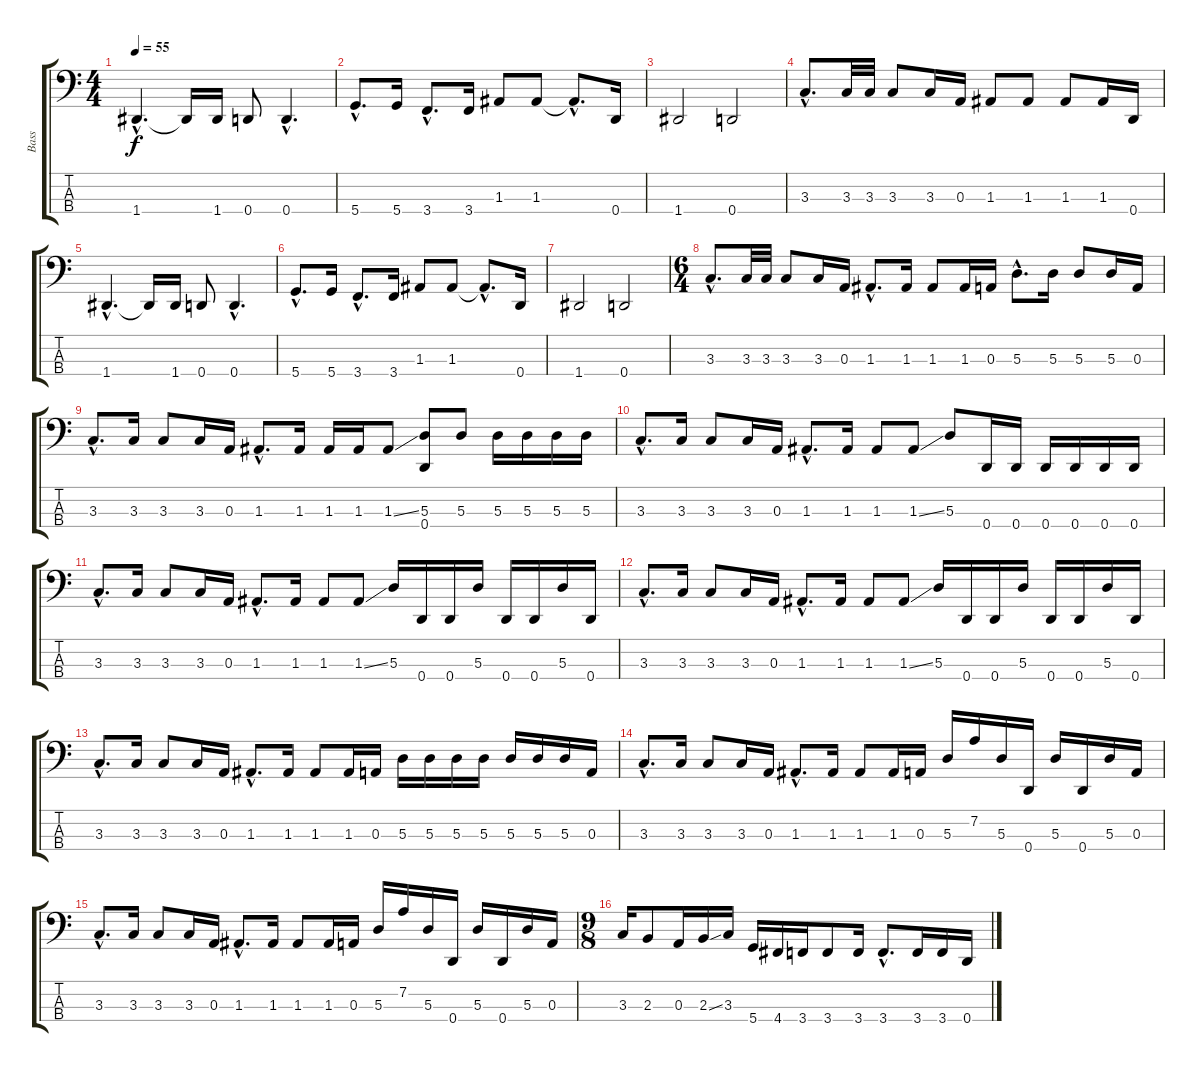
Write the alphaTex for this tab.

\track ("Bass" "Bass") {instrument electricbasspick}
\staff {score tabs}
\tuning (G2 D2 A1 D1) {hide}
\ts (4 4)
\tempo 55
\clef f4
\ks c
1.4{hac}.4{d dy f} 1.4{t}.16 1.4.16 0.4.8 0.4{hac}.4{d} |
5.4{hac}.8{d} 5.4.16 3.4{hac}.8{d} 3.4.16 1.3.8 1.3.8 1.3{hac t}.8{d} 0.4.16 |
1.4.2 0.4.2 |
3.3{hac}.8{d} 3.3.32 3.3.32 3.3.8 3.3.16 0.3.16 1.3.8 1.3.8 1.3.8 1.3.16 0.4.16 |
1.4{hac}.4{d} 1.4{t}.16 1.4.16 0.4.8 0.4{hac}.4{d} |
5.4{hac}.8{d} 5.4.16 3.4{hac}.8{d} 3.4.16 1.3.8 1.3.8 1.3{hac t}.8{d} 0.4.16 |
1.4.2 0.4.2 |
\ts (6 4)
3.3{hac}.8{d} 3.3.32 3.3.32 3.3.8 3.3.16 0.3.16 1.3{hac}.8{d} 1.3.16 1.3.8 1.3.16 0.3.16 5.3{hac}.8{d} 5.3.16 5.3.8 5.3.16 0.3.16 |
3.3{hac}.8{d} 3.3.16 3.3.8 3.3.16 0.3.16 1.3{hac}.8{d} 1.3.16 1.3.16 1.3.16 1.3{ss}.8 (5.3 0.4).8 5.3.8 5.3.16 5.3.16 5.3.16 5.3.16 |
3.3{hac}.8{d} 3.3.16 3.3.8 3.3.16 0.3.16 1.3{hac}.8{d} 1.3.16 1.3.8 1.3{ss}.8 5.3.8 0.4.16 0.4.16 0.4.16 0.4.16 0.4.16 0.4.16 |
3.3{hac}.8{d} 3.3.16 3.3.8 3.3.16 0.3.16 1.3{hac}.8{d} 1.3.16 1.3.8 1.3{ss}.8 5.3.16 0.4.16 0.4.16 5.3.16 0.4.16 0.4.16 5.3.16 0.4.16 |
3.3{hac}.8{d} 3.3.16 3.3.8 3.3.16 0.3.16 1.3{hac}.8{d} 1.3.16 1.3.8 1.3{ss}.8 5.3.16 0.4.16 0.4.16 5.3.16 0.4.16 0.4.16 5.3.16 0.4.16 |
3.3{hac}.8{d} 3.3.16 3.3.8 3.3.16 0.3.16 1.3{hac}.8{d} 1.3.16 1.3.8 1.3.16 0.3.16 5.3.16 5.3.16 5.3.16 5.3.16 5.3.16 5.3.16 5.3.16 0.3.16 |
3.3{hac}.8{d} 3.3.16 3.3.8 3.3.16 0.3.16 1.3{hac}.8{d} 1.3.16 1.3.8 1.3.16 0.3.16 5.3.16 7.2.16 5.3.16 0.4.16 5.3.16 0.4.16 5.3.16 0.3.16 |
3.3{hac}.8{d} 3.3.16 3.3.8 3.3.16 0.3.16 1.3{hac}.8{d} 1.3.16 1.3.8 1.3.16 0.3.16 5.3.16 7.2.16 5.3.16 0.4.16 5.3.16 0.4.16 5.3.16 0.3.16 |
\ts (9 8)
3.3.16 2.3.8 0.3.16 2.3{ss}.16 3.3.16 5.4.16 4.4.16 3.4.16 3.4.8 3.4.16 3.4{hac}.8{d} 3.4.16 3.4.16 0.4.16
